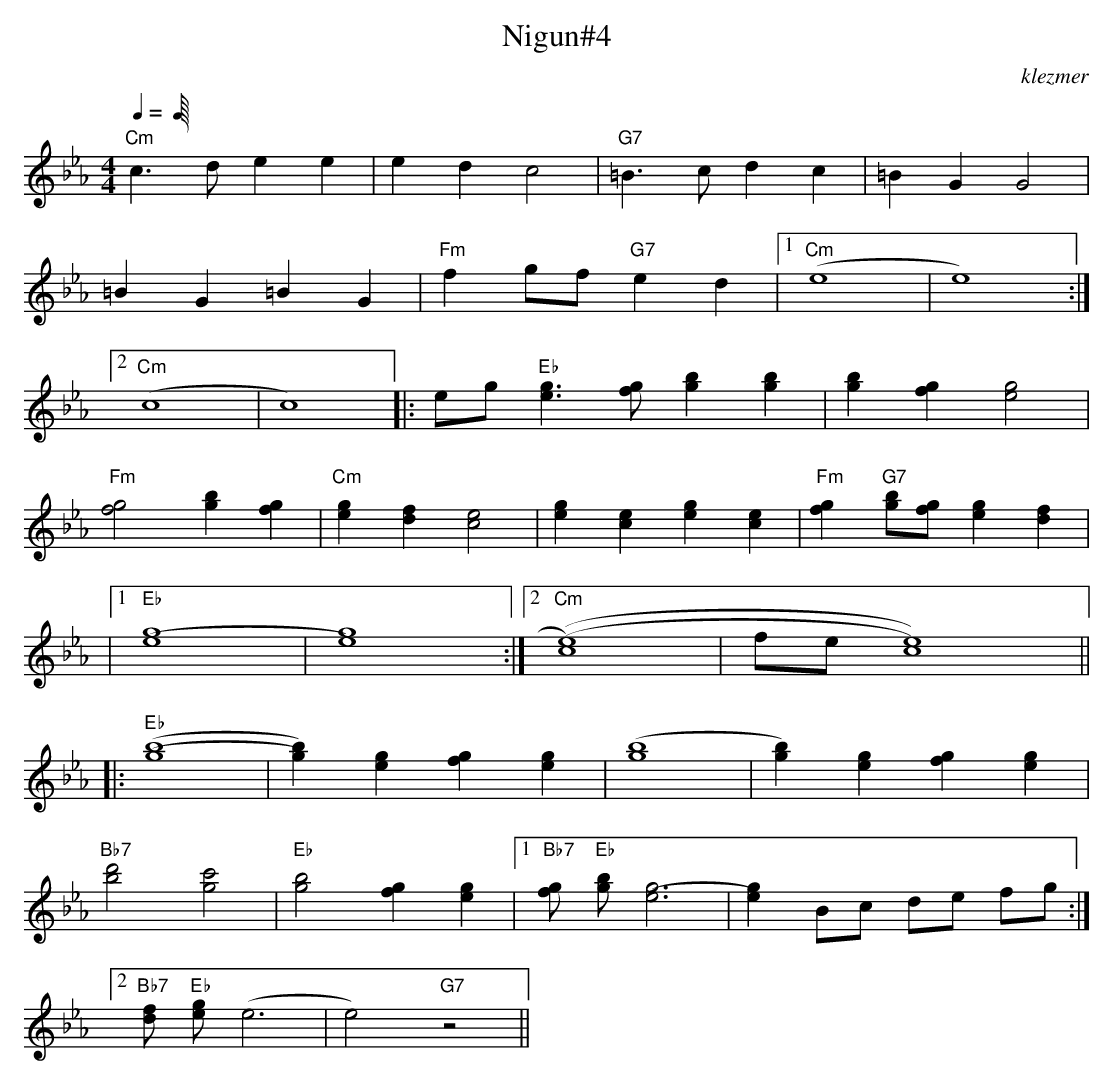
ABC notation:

X:1
T:Nigun#4
O:klezmer
M:4/4
L:1/8
Q:1/4=
K:Cm
V:1
"Cm" c3 de2 e2 |e2 d2 c4 |"G7" =B3 cd2 c2 |=B2 G2 G4 |
=B2 G2 =B2 G2 |"Fm" f2 gf "G7" e2 d2 |1 "Cm" (e8 |e8) :|2
"Cm" (c8 |c8) ||  |:segno"Eb" [e3g3][fg][g2b2][g2b2]|[g2b2][f2g2][e4g4]|
"Fm" [f4g4][g2b2][f2g2]|"Cm" [e2g2][d2f2][c4e4]|[e2g2][c2e2][e2g2][c2e2]|"Fm" [f2g2]"G7" [gb][fg][e2g2][d2f2]|
|1 "Eb" [(e8g8]|[e8)g8]:|2 "Cm" [(c8(e8)]|fine[c8)e8)]||
|:"Eb" [(g8(b8]|[g2)b2)][e2g2][f2g2][e2g2]|[g8(b8]|[g2b2)][e2g2][f2g2][e2g2]|
"Bb7" [b4d'4][g4c'4]|"Eb" [g4b4][f2g2][e2g2]|1 "Bb7" [fg]"Eb" [gb][(e6g6]|[e2)g2]Bc de fg :|2
"Bb7" [fd]"Eb" [ge](e6 |e4) "G7" z4 ||
